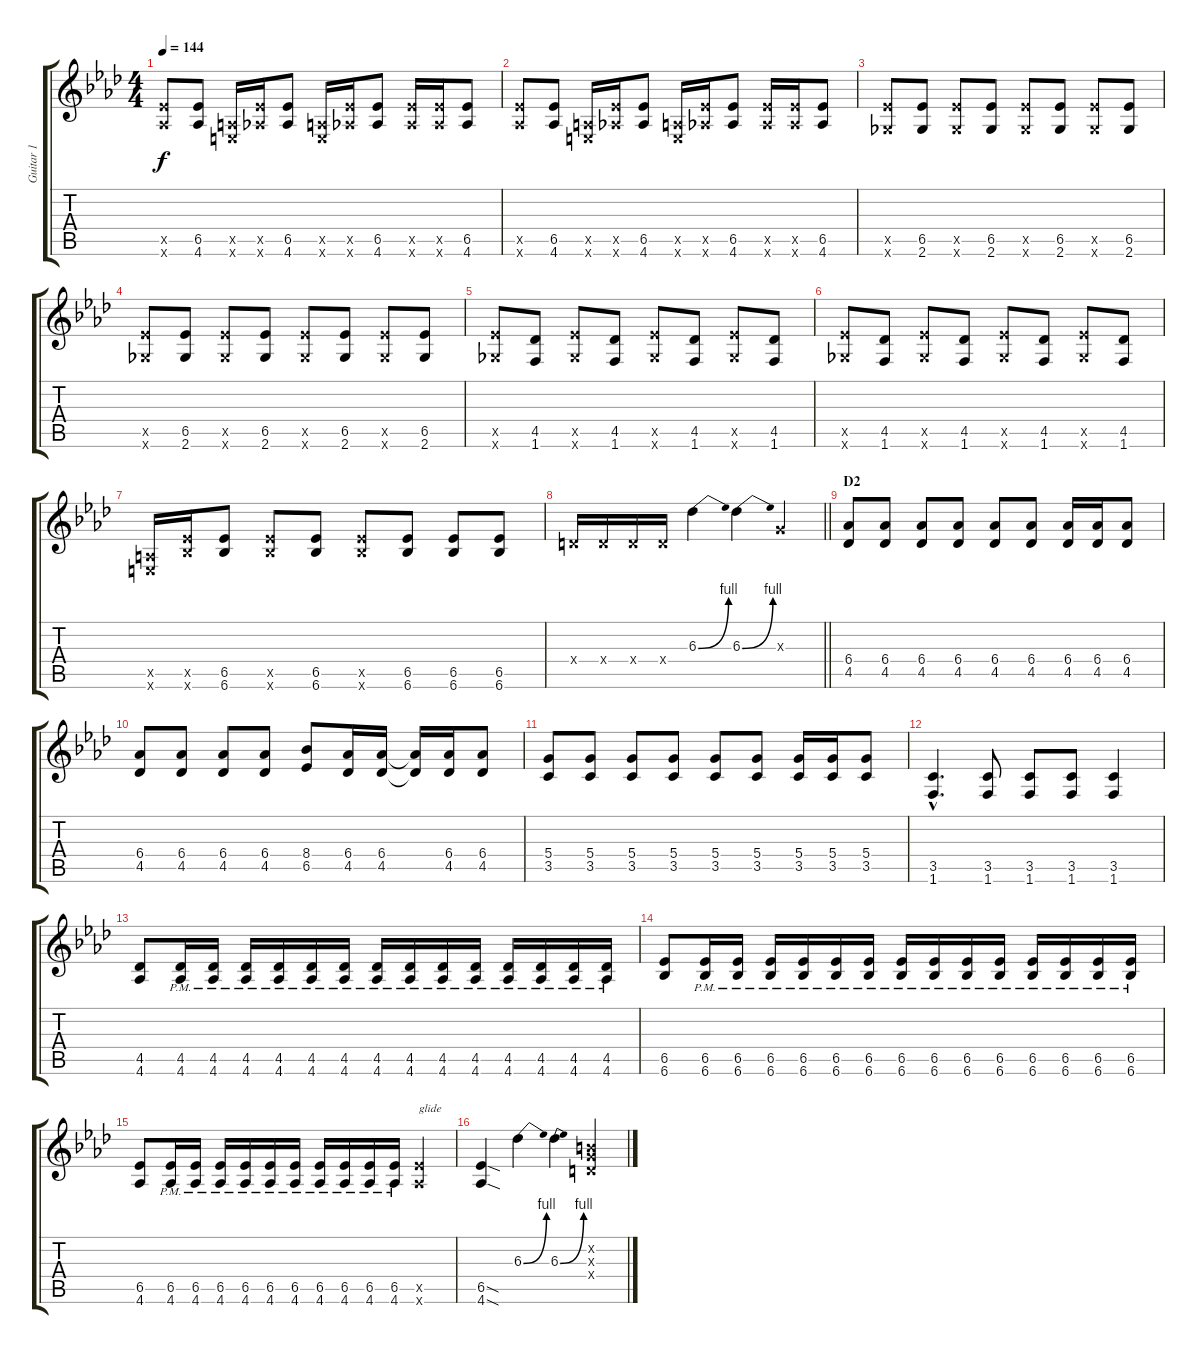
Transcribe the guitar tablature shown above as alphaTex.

\track ("Guitar 1" "Guitar 1") {instrument distortionguitar}
\staff {score tabs}
\tuning (E4 B3 G3 D3 A2 E2) {hide}
\ts (4 4)
\tempo 144
\clef g2
\ks ab
(6.5{x} 4.6{x}).8{dy f} (6.5 4.6).8 (0.5{x} 0.6{x}).16 (6.5{x} 4.6{x}).16 (6.5 4.6).8 (0.5{x} 0.6{x}).16 (6.5{x} 4.6{x}).16 (6.5 4.6).8 (6.5{x} 4.6{x}).16 (6.5{x} 4.6{x}).16 (6.5 4.6).8 |
(6.5{x} 4.6{x}).8 (6.5 4.6).8 (0.5{x} 0.6{x}).16 (6.5{x} 4.6{x}).16 (6.5 4.6).8 (0.5{x} 0.6{x}).16 (6.5{x} 4.6{x}).16 (6.5 4.6).8 (6.5{x} 4.6{x}).16 (6.5{x} 4.6{x}).16 (6.5 4.6).8 |
(6.5{x} 2.6{x}).8 (6.5 2.6).8 (6.5{x} 2.6{x}).8 (6.5 2.6).8 (6.5{x} 2.6{x}).8 (6.5 2.6).8 (6.5{x} 2.6{x}).8 (6.5 2.6).8 |
(6.5{x} 2.6{x}).8 (6.5 2.6).8 (6.5{x} 2.6{x}).8 (6.5 2.6).8 (6.5{x} 2.6{x}).8 (6.5 2.6).8 (6.5{x} 2.6{x}).8 (6.5 2.6).8 |
(6.5{x} 2.6{x}).8 (4.5 1.6).8 (6.5{x} 2.6{x}).8 (4.5 1.6).8 (6.5{x} 2.6{x}).8 (4.5 1.6).8 (6.5{x} 2.6{x}).8 (4.5 1.6).8 |
(6.5{x} 2.6{x}).8 (4.5 1.6).8 (6.5{x} 2.6{x}).8 (4.5 1.6).8 (6.5{x} 2.6{x}).8 (4.5 1.6).8 (6.5{x} 2.6{x}).8 (4.5 1.6).8 |
(0.5{x} 0.6{x}).16 (6.5{x} 6.6{x}).16 (6.5 6.6).8 (6.5{x} 6.6{x}).8 (6.5 6.6).8 (6.5{x} 6.6{x}).8 (6.5 6.6).8 (6.5 6.6).8 (6.5 6.6).8 |
\barLineRight lightlight
0.4{x}.16 0.4{x}.16 0.4{x}.16 0.4{x}.16 6.3{be (bend 0 0 60 4)}.4 6.3{be (bend 0 0 60 4)}.4 0.3{x}.4 |
\section ("" "D2")
(6.4 4.5).8 (6.4 4.5).8 (6.4 4.5).8 (6.4 4.5).8 (6.4 4.5).8 (6.4 4.5).8 (6.4 4.5).16 (6.4 4.5).16 (6.4 4.5).8 |
(6.4 4.5).8 (6.4 4.5).8 (6.4 4.5).8 (6.4 4.5).8 (8.4 6.5).8 (6.4 4.5).16 (6.4 4.5).16 (6.4{t} 4.5{t}).16 (6.4 4.5).16 (6.4 4.5).8 |
(5.4 3.5).8 (5.4 3.5).8 (5.4 3.5).8 (5.4 3.5).8 (5.4 3.5).8 (5.4 3.5).8 (5.4 3.5).16 (5.4 3.5).16 (5.4 3.5).8 |
(3.5{hac} 1.6{hac}).4{d} (3.5 1.6).8 (3.5 1.6).8 (3.5 1.6).8 (3.5 1.6).4 |
(4.5 4.6).8 (4.5{pm} 4.6{pm}).16 (4.5{pm} 4.6{pm}).16 (4.5{pm} 4.6{pm}).16 (4.5{pm} 4.6{pm}).16 (4.5{pm} 4.6{pm}).16 (4.5{pm} 4.6{pm}).16 (4.5{pm} 4.6{pm}).16 (4.5{pm} 4.6{pm}).16 (4.5{pm} 4.6{pm}).16 (4.5{pm} 4.6{pm}).16 (4.5{pm} 4.6{pm}).16 (4.5{pm} 4.6{pm}).16 (4.5{pm} 4.6{pm}).16 (4.5{pm} 4.6{pm}).16 |
(6.5 6.6).8 (6.5{pm} 6.6{pm}).16 (6.5{pm} 6.6{pm}).16 (6.5{pm} 6.6{pm}).16 (6.5{pm} 6.6{pm}).16 (6.5{pm} 6.6{pm}).16 (6.5{pm} 6.6{pm}).16 (6.5{pm} 6.6{pm}).16 (6.5{pm} 6.6{pm}).16 (6.5{pm} 6.6{pm}).16 (6.5{pm} 6.6{pm}).16 (6.5{pm} 6.6{pm}).16 (6.5{pm} 6.6{pm}).16 (6.5{pm} 6.6{pm}).16 (6.5{pm} 6.6{pm}).16 |
(6.5 4.6).8 (6.5{pm} 4.6{pm}).16 (6.5{pm} 4.6{pm}).16 (6.5{pm} 4.6{pm}).16 (6.5{pm} 4.6{pm}).16 (6.5{pm} 4.6{pm}).16 (6.5{pm} 4.6{pm}).16 (6.5{pm} 4.6{pm}).16 (6.5{pm} 4.6{pm}).16 (6.5{pm} 4.6{pm}).16 (6.5{pm} 4.6{pm}).16 (6.5{x} 4.6{x}).4{txt "glide"} |
(6.5{sod} 4.6{sod}).4 6.3{be (bend 0 0 60 4)}.4 6.3{be (bend 0 0 60 4)}.4 (0.2{x} 0.3{x} 0.4{x}).4
